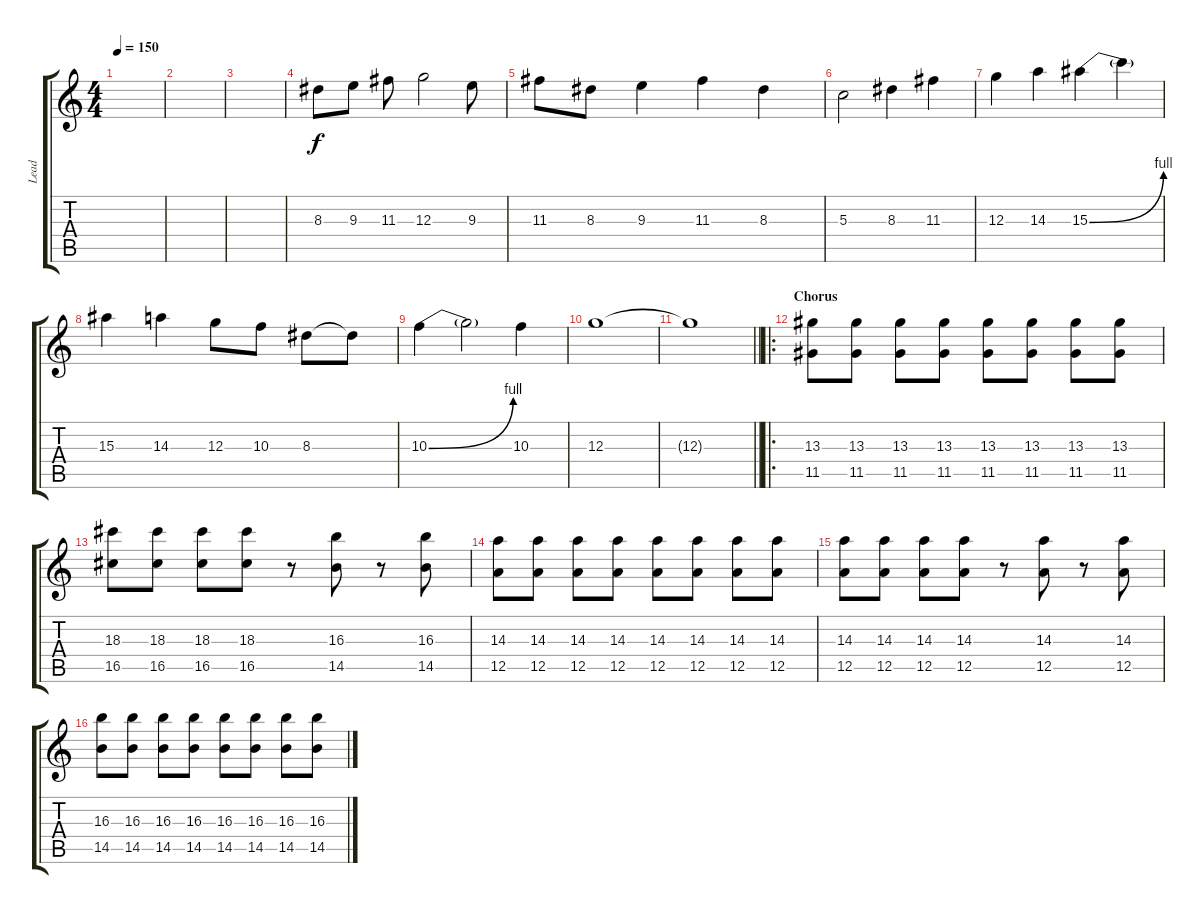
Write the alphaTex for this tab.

\track ("Lead" "Lead") {instrument distortionguitar}
\staff {score tabs}
\tuning (E4 B3 G3 D3 A2 D2) {hide}
\ts (4 4)
\tempo 150
\clef g2
\ks c
|
|
|
8.3.8 9.3.8 11.3.8 12.3.2 9.3.8 |
11.3.8 8.3.8 9.3.4 11.3.4 8.3.4 |
5.3.2 8.3.4 11.3.4 |
12.3.4 14.3.4 15.3{be (bend 0 0 60 4)}.4 15.3{t}.4 |
15.3.4 14.3.4 12.3.8 10.3.8 8.3.8 8.3{t}.8 |
10.3{be (bend 0 0 60 4)}.4 10.3{t}.2 10.3.4 |
12.3.1 |
\barLineRight lightlight
12.3{t}.1 |
\ro
\section ("" "Chorus")
(13.3 11.5).8 (13.3 11.5).8 (13.3 11.5).8 (13.3 11.5).8 (13.3 11.5).8 (13.3 11.5).8 (13.3 11.5).8 (13.3 11.5).8 |
(18.3 16.5).8 (18.3 16.5).8 (18.3 16.5).8 (18.3 16.5).8 r.8 (16.3 14.5).8 r.8 (16.3 14.5).8 |
(14.3 12.5).8 (14.3 12.5).8 (14.3 12.5).8 (14.3 12.5).8 (14.3 12.5).8 (14.3 12.5).8 (14.3 12.5).8 (14.3 12.5).8 |
(14.3 12.5).8 (14.3 12.5).8 (14.3 12.5).8 (14.3 12.5).8 r.8 (14.3 12.5).8 r.8 (14.3 12.5).8 |
(16.3 14.5).8 (16.3 14.5).8 (16.3 14.5).8 (16.3 14.5).8 (16.3 14.5).8 (16.3 14.5).8 (16.3 14.5).8 (16.3 14.5).8
